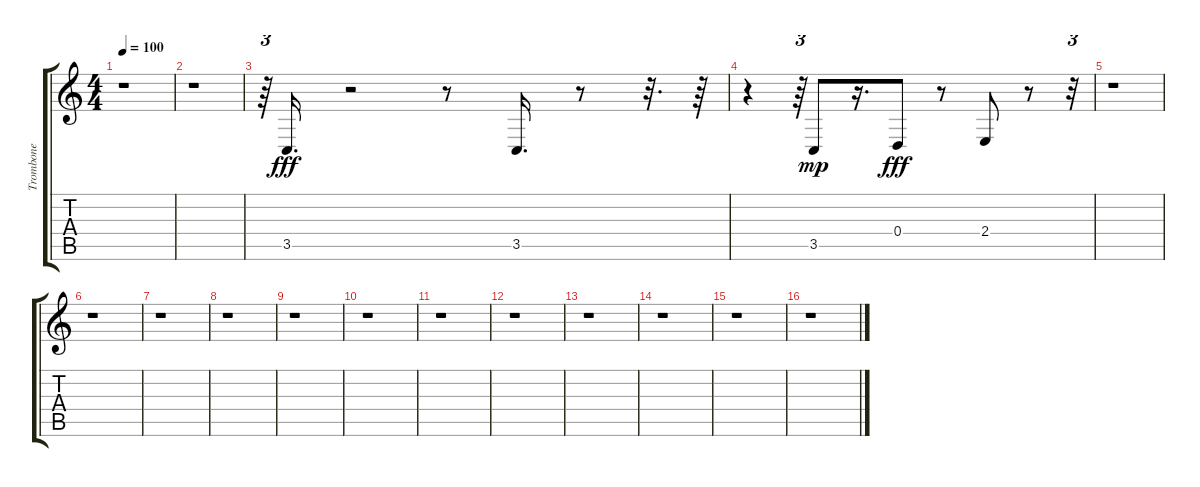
\track ("Trombone" "Trombone") {instrument trombone}
\staff {score tabs}
\tuning (E4 B3 G3 D3 A2 E2) {hide}
\ts (4 4)
\tempo 100
\clef g2
\ks c
r.1{dy fff} |
r.1 |
r.64{tu (3 2)} 3.5.16{d} r.2 r.8 3.5.16{d} r.8 r.32{d} r.64 |
r.4 r.64{tu (3 2)} 3.5.8{dy mp} r.16{d} 0.4.8{dy fff} r.8 2.4.8 r.8 r.32{tu (3 2)} |
r.1 |
r.1 |
r.1 |
r.1 |
r.1 |
r.1 |
r.1 |
r.1 |
r.1 |
r.1 |
r.1 |
r.1
